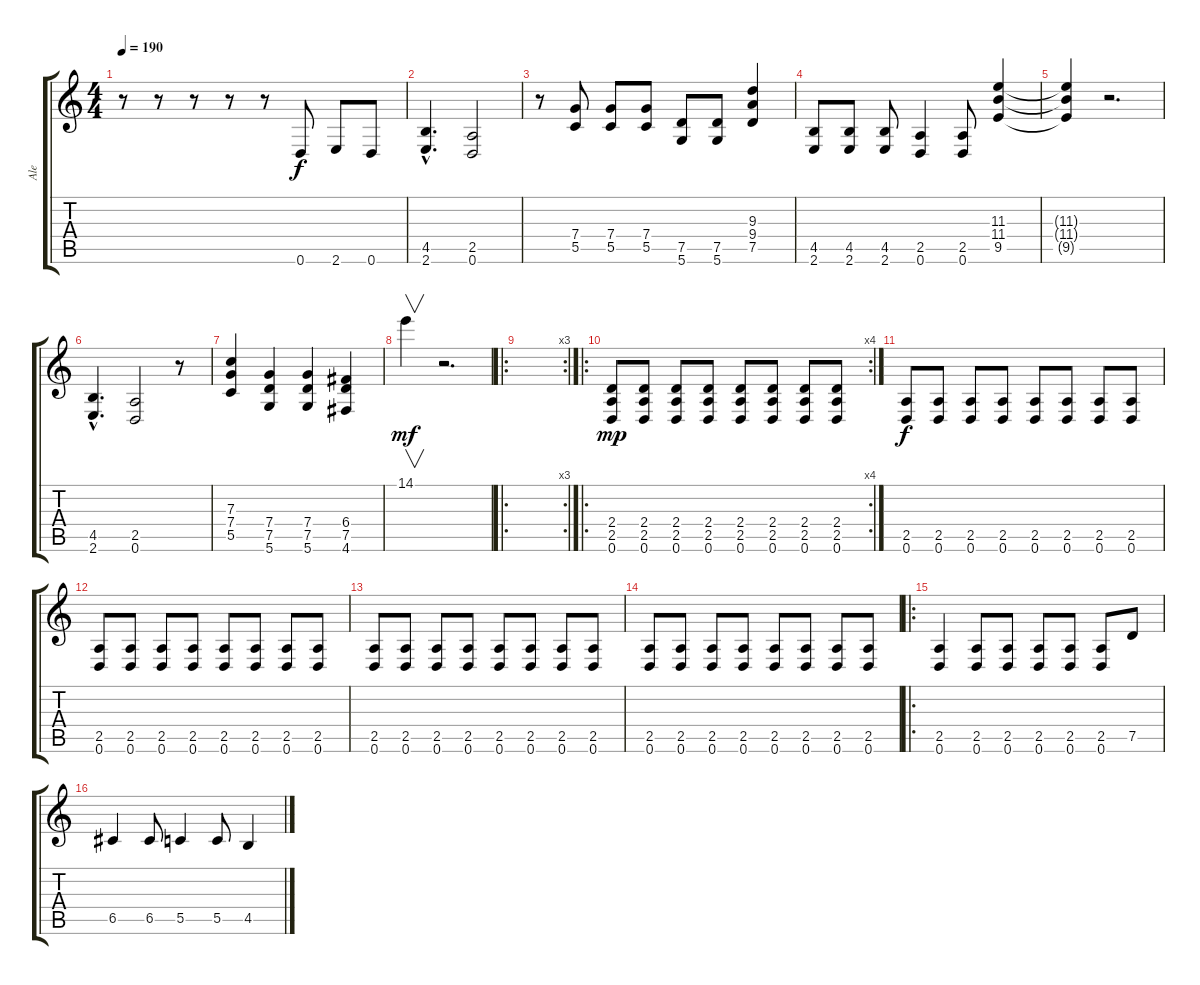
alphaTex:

\track ("Ale" "Ale") {instrument distortionguitar}
\staff {score tabs}
\tuning (D4 A3 F3 C3 G2 D2) {hide}
\ts (4 4)
\tempo 190
\clef g2
\ks c
r.8{dy f} r.8 r.8 r.8 r.8 0.6.8 2.6.8 0.6.8 |
(4.5{hac} 2.6{hac}).4{d} (2.5 0.6).2 |
r.8 (7.4 5.5).8 (7.4 5.5).8 (7.4 5.5).8 (7.5 5.6).8 (7.5 5.6).8 (9.3 9.4 7.5).4 |
(4.5 2.6).8 (4.5 2.6).8 (4.5 2.6).8 (2.5 0.6).4 (2.5 0.6).8 (11.3 11.4 9.5).4 |
(11.3{t} 11.4{t} 9.5{t}).4 r.2{d} |
(4.5{hac} 2.6{hac}).4{d} (2.5 0.6).2 r.8 |
(7.3 7.4 5.5).4 (7.4 7.5 5.6).4 (7.4 7.5 5.6).4 (6.4 7.5 4.6).4 |
14.1.4{v dy mf} r.2{d} |
\ro
\rc 3
|
\ro
\rc 4
(2.4 2.5 0.6).8{dy mp} (2.4 2.5 0.6).8 (2.4 2.5 0.6).8 (2.4 2.5 0.6).8 (2.4 2.5 0.6).8 (2.4 2.5 0.6).8 (2.4 2.5 0.6).8 (2.4 2.5 0.6).8 |
(2.5 0.6).8{dy f} (2.5 0.6).8 (2.5 0.6).8 (2.5 0.6).8 (2.5 0.6).8 (2.5 0.6).8 (2.5 0.6).8 (2.5 0.6).8 |
(2.5 0.6).8 (2.5 0.6).8 (2.5 0.6).8 (2.5 0.6).8 (2.5 0.6).8 (2.5 0.6).8 (2.5 0.6).8 (2.5 0.6).8 |
(2.5 0.6).8 (2.5 0.6).8 (2.5 0.6).8 (2.5 0.6).8 (2.5 0.6).8 (2.5 0.6).8 (2.5 0.6).8 (2.5 0.6).8 |
(2.5 0.6).8 (2.5 0.6).8 (2.5 0.6).8 (2.5 0.6).8 (2.5 0.6).8 (2.5 0.6).8 (2.5 0.6).8 (2.5 0.6).8 |
\ro
(2.5 0.6).4 (2.5 0.6).8 (2.5 0.6).8 (2.5 0.6).8 (2.5 0.6).8 (2.5 0.6).8 7.5.8 |
6.5.4 6.5.8 5.5.4 5.5.8 4.5.4
